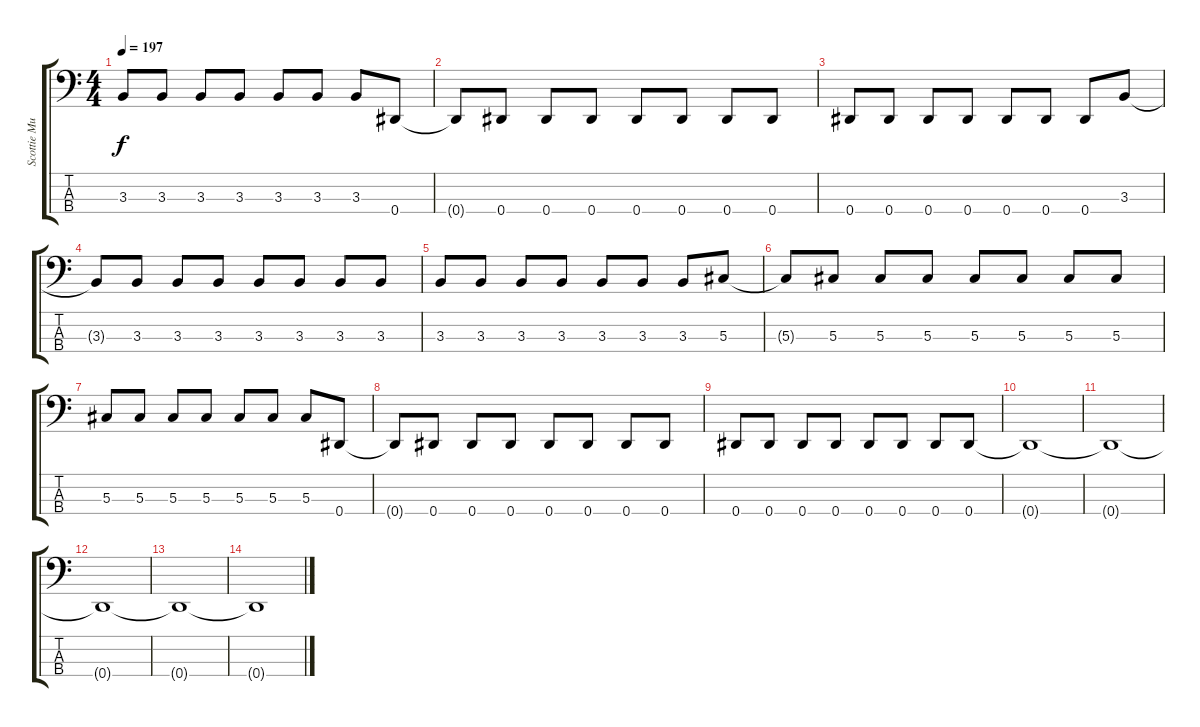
\track ("Scottie Murphy - Bass" "Scottie Mu") {instrument electricbasspick}
\staff {score tabs}
\tuning (Gb2 Db2 Ab1 Eb1) {hide}
\ts (4 4)
\tempo 197
\clef f4
\ks c
3.3{t}.8{dy f} 3.3.8 3.3.8 3.3.8 3.3.8 3.3.8 3.3.8 0.4.8 |
0.4{t}.8 0.4.8 0.4.8 0.4.8 0.4.8 0.4.8 0.4.8 0.4.8 |
0.4.8 0.4.8 0.4.8 0.4.8 0.4.8 0.4.8 0.4.8 3.3.8 |
3.3{t}.8 3.3.8 3.3.8 3.3.8 3.3.8 3.3.8 3.3.8 3.3.8 |
3.3.8 3.3.8 3.3.8 3.3.8 3.3.8 3.3.8 3.3.8 5.3.8 |
5.3{t}.8 5.3.8 5.3.8 5.3.8 5.3.8 5.3.8 5.3.8 5.3.8 |
5.3.8 5.3.8 5.3.8 5.3.8 5.3.8 5.3.8 5.3.8 0.4.8 |
0.4{t}.8 0.4.8 0.4.8 0.4.8 0.4.8 0.4.8 0.4.8 0.4.8 |
0.4.8 0.4.8 0.4.8 0.4.8 0.4.8 0.4.8 0.4.8 0.4.8 |
0.4{t}.1 |
0.4{t}.1 |
0.4{t}.1 |
0.4{t}.1 |
0.4{t}.1
